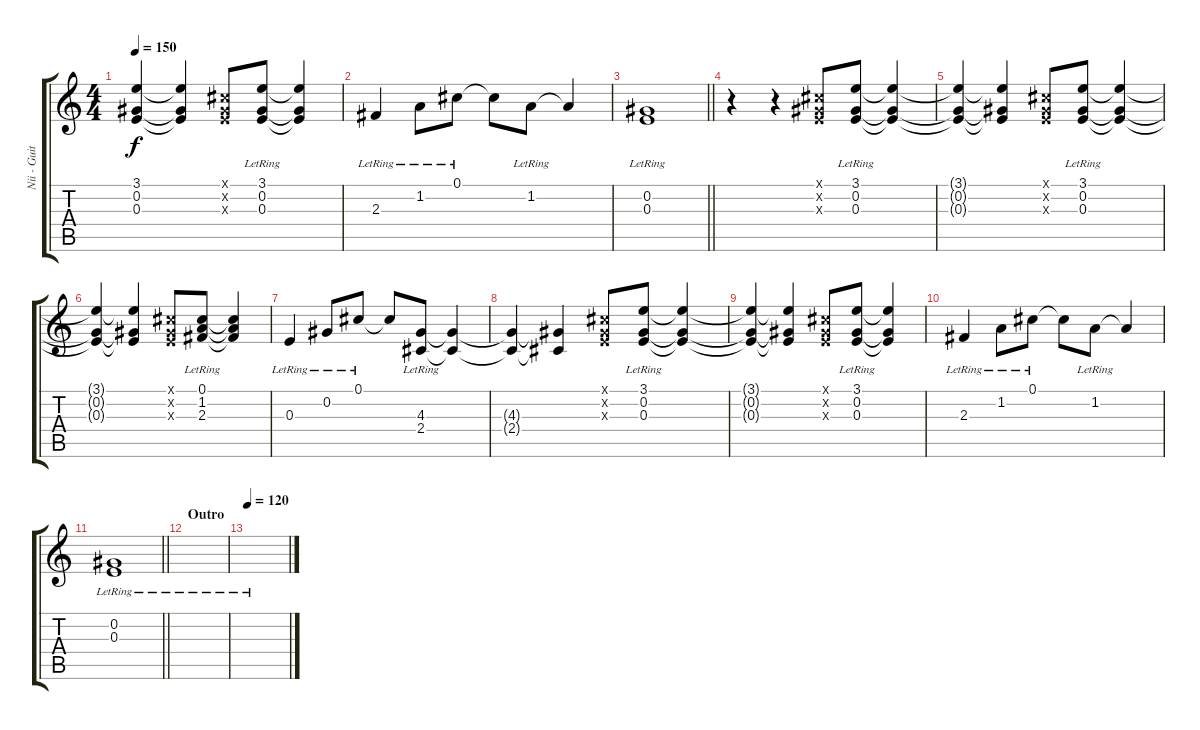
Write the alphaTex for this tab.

\track ("Nii - Guitar 3" "Nii - Guit") {instrument distortionguitar}
\staff {score tabs}
\tuning (Db4 Ab3 E3 B2 Gb2 B1) {hide}
\ts (4 4)
\tempo 150
\clef g2
\ks c
(3.1{t} 0.2{t} 0.3{t}).4{dy f} (3.1{t} 0.2{t} 0.3{t}).4 (0.1{x} 0.2{x} 0.3{x}).8 (3.1{lr} 0.2 0.3{lr}).8 (3.1{t} 0.2{t} 0.3{t}).4 |
2.3{lr}.4 1.2{lr}.8 0.1{lr}.8 0.1{t}.8 1.2{lr}.8 1.2{t}.4 |
\barLineRight lightlight
(0.2{lr} 0.3{lr}).1 |
\section ("" "")
r.4{balance 8 instrument electricguitarclean} r.4 (0.1{x} 0.2{x} 0.3{x}).8 (3.1{lr} 0.2 0.3{lr}).8 (3.1{t} 0.2{t} 0.3{t}).4 |
(3.1{t} 0.2{t} 0.3{t}).4 (3.1{t} 0.2{t} 0.3{t}).4 (0.1{x} 0.2{x} 0.3{x}).8 (3.1{lr} 0.2 0.3{lr}).8 (3.1{t} 0.2{t} 0.3{t}).4 |
(3.1{t} 0.2{t} 0.3{t}).4 (3.1{t} 0.2{t} 0.3{t}).4 (0.1{x} 0.2{x} 0.3{x}).8 (0.1{lr} 1.2 2.3{lr}).8 (0.1{t} 1.2{t} 2.3{t}).4 |
0.3{lr}.4 0.2{lr}.8 0.1{lr}.8 0.1{t}.8 (4.3 2.4{lr}).8 (4.3{t} 2.4{t}).4 |
(4.3{t} 2.4{t}).4 (4.3{t} 2.4{t}).4 (0.1{x} 0.2{x} 0.3{x}).8 (3.1{lr} 0.2 0.3{lr}).8 (3.1{t} 0.2{t} 0.3{t}).4 |
(3.1{t} 0.2{t} 0.3{t}).4 (3.1{t} 0.2{t} 0.3{t}).4 (0.1{x} 0.2{x} 0.3{x}).8 (3.1{lr} 0.2 0.3{lr}).8 (3.1{t} 0.2{t} 0.3{t}).4 |
2.3{lr}.4 1.2{lr}.8 0.1{lr}.8 0.1{t}.8 1.2{lr}.8 1.2{t}.4 |
\barLineRight lightlight
(0.2{lr} 0.3{lr}).1 |
\section ("" "Outro")
|
\tempo 120
